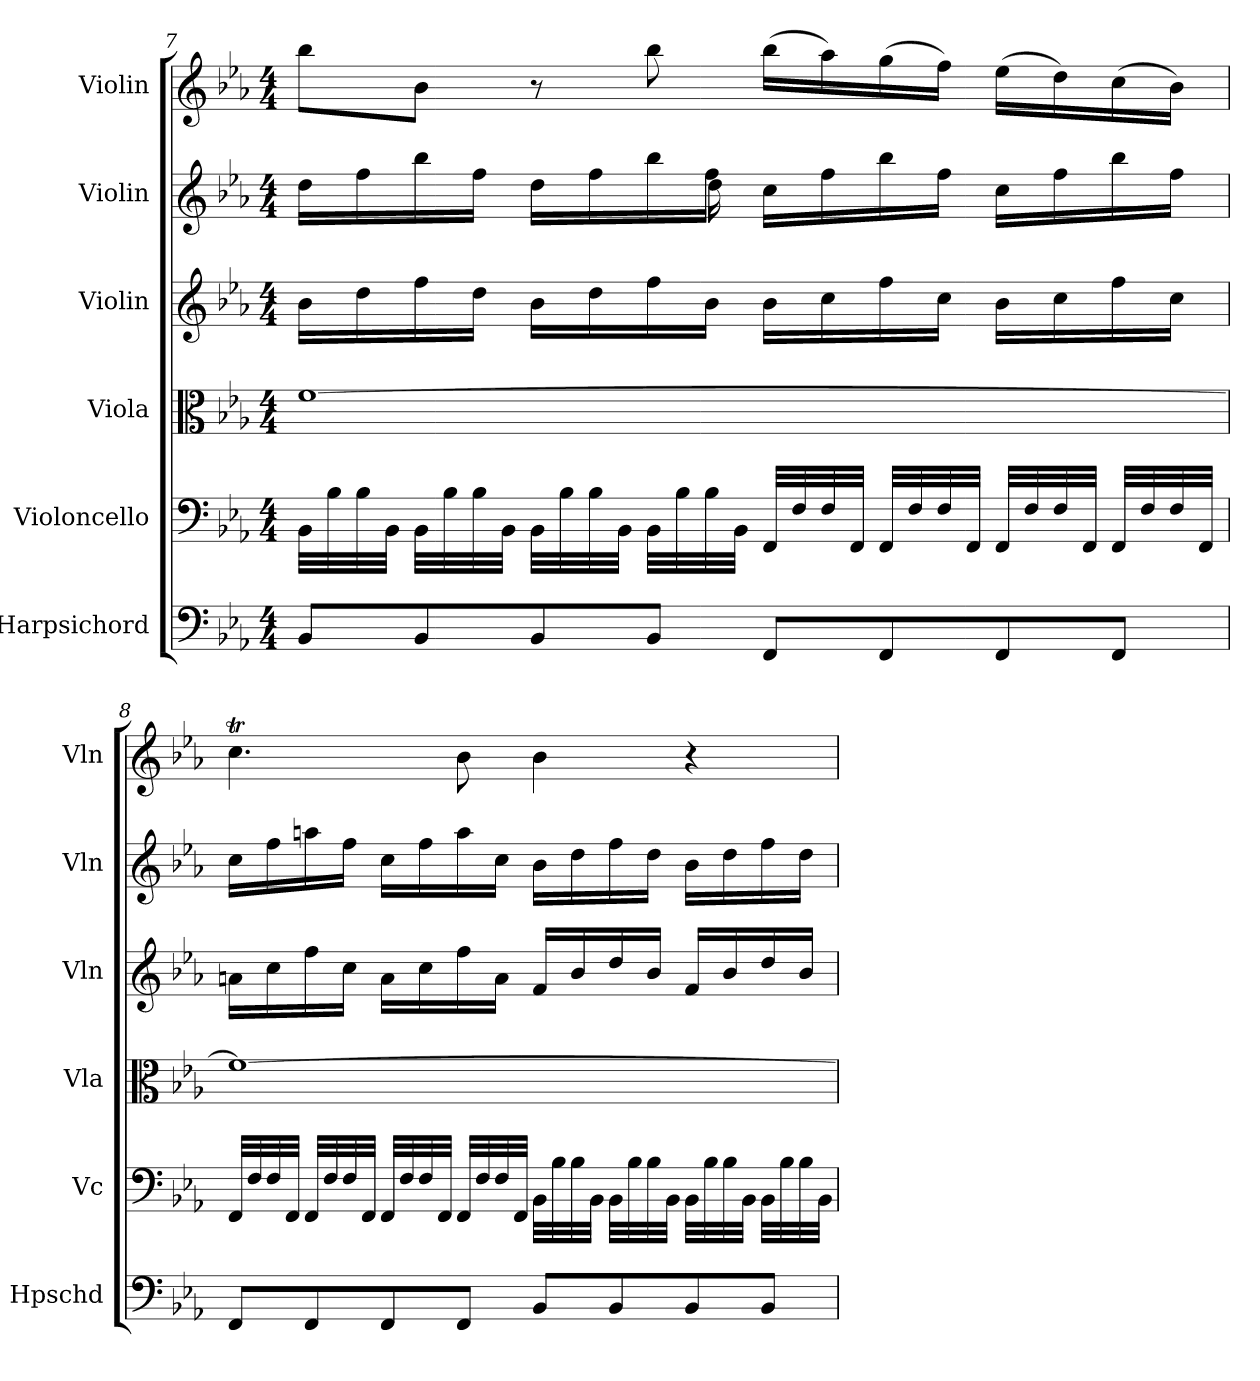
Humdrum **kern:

**kern	**kern	**kern	**kern	**kern	**kern
*part6	*part5	*part4	*part3	*part2	*part1
*staff6	*staff5	*staff4	*staff3	*staff2	*staff1
*I"Harpsichord	*I"Violoncello	*I"Viola	*I"Violin	*I"Violin	*I"Violin
*I'Hpschd	*I'Vc	*I'Vla	*I'Vln	*I'Vln	*I'Vln
*clefF4	*clefF4	*clefC3	*clefG2	*clefG2	*clefG2
*k[b-e-a-]	*k[b-e-a-]	*k[b-e-a-]	*k[b-e-a-]	*k[b-e-a-]	*k[b-e-a-]
*E-:	*E-:	*E-:	*E-:	*E-:	*E-:
*M4/4	*M4/4	*M4/4	*M4/4	*M4/4	*M4/4
=7	=7	=7	=7	=7	=7
*	*	*	*	*^	*
8BB-/L	32BB-\LLL	[1f\	16b-\LL	16dd\LL	4..ryy	8bb-\L
.	32B-\	.	.	.	.	.
.	32B-\	.	16dd\	16ff\	.	.
.	32BB-\JJJ	.	.	.	.	.
8BB-/	32BB-\LLL	.	16ff\	16bb-\	.	8b-\J
.	32B-\	.	.	.	.	.
.	32B-\	.	16dd\JJ	16ff\JJ	.	.
.	32BB-\JJJ	.	.	.	.	.
8BB-/	32BB-\LLL	.	16b-\LL	16dd\LL	.	8r
.	32B-\	.	.	.	.	.
.	32B-\	.	16dd\	16ff\	.	.
.	32BB-\JJJ	.	.	.	.	.
8BB-/J	32BB-\LLL	.	16ff\	16bb-\	.	8bb-\
.	32B-\	.	.	.	.	.
.	32B-\	.	16b-\JJ	16ff\JJ	16dd\	.
.	32BB-\JJJ	.	.	.	.	.
8FF/L	32FF/LLL	.	16b-\LL	16cc\LL	2ryy	(16bb-\LL
.	32F/	.	.	.	.	.
.	32F/	.	16cc\	16ff\	.	16aa-\)
.	32FF/JJJ	.	.	.	.	.
8FF/	32FF/LLL	.	16ff\	16bb-\	.	(16gg\
.	32F/	.	.	.	.	.
.	32F/	.	16cc\JJ	16ff\JJ	.	16ff\JJ)
.	32FF/JJJ	.	.	.	.	.
8FF/	32FF/LLL	.	16b-\LL	16cc\LL	.	(16ee-\LL
.	32F/	.	.	.	.	.
.	32F/	.	16cc\	16ff\	.	16dd\)
.	32FF/JJJ	.	.	.	.	.
8FF/J	32FF/LLL	.	16ff\	16bb-\	.	(16cc\
.	32F/	.	.	.	.	.
.	32F/	.	16cc\JJ	16ff\JJ	.	16b-\JJ)
.	32FF/JJJ	.	.	.	.	.
*	*	*	*	*v	*v	*
=8	=8	=8	=8	=8	=8
8FF/L	32FF/LLL	1f\_	16an\LL	16cc\LL	4.ccT\
.	32F/	.	.	.	.
.	32F/	.	16cc\	16ff\	.
.	32FF/JJJ	.	.	.	.
8FF/	32FF/LLL	.	16ff\	16aan\	.
.	32F/	.	.	.	.
.	32F/	.	16cc\JJ	16ff\JJ	.
.	32FF/JJJ	.	.	.	.
8FF/	32FF/LLL	.	16a\LL	16cc\LL	.
.	32F/	.	.	.	.
.	32F/	.	16cc\	16ff\	.
.	32FF/JJJ	.	.	.	.
8FF/J	32FF/LLL	.	16ff\	16aa\	8b-\
.	32F/	.	.	.	.
.	32F/	.	16a\JJ	16cc\JJ	.
.	32FF/JJJ	.	.	.	.
8BB-/L	32BB-\LLL	.	16f/LL	16b-\LL	4b-\
.	32B-\	.	.	.	.
.	32B-\	.	16b-/	16dd\	.
.	32BB-\JJJ	.	.	.	.
8BB-/	32BB-\LLL	.	16dd/	16ff\	.
.	32B-\	.	.	.	.
.	32B-\	.	16b-/JJ	16dd\JJ	.
.	32BB-\JJJ	.	.	.	.
8BB-/	32BB-\LLL	.	16f/LL	16b-\LL	4r
.	32B-\	.	.	.	.
.	32B-\	.	16b-/	16dd\	.
.	32BB-\JJJ	.	.	.	.
8BB-/J	32BB-\LLL	.	16dd/	16ff\	.
.	32B-\	.	.	.	.
.	32B-\	.	16b-/JJ	16dd\JJ	.
.	32BB-\JJJ	.	.	.	.
=	=	=	=	=	=
*-	*-	*-	*-	*-	*-
